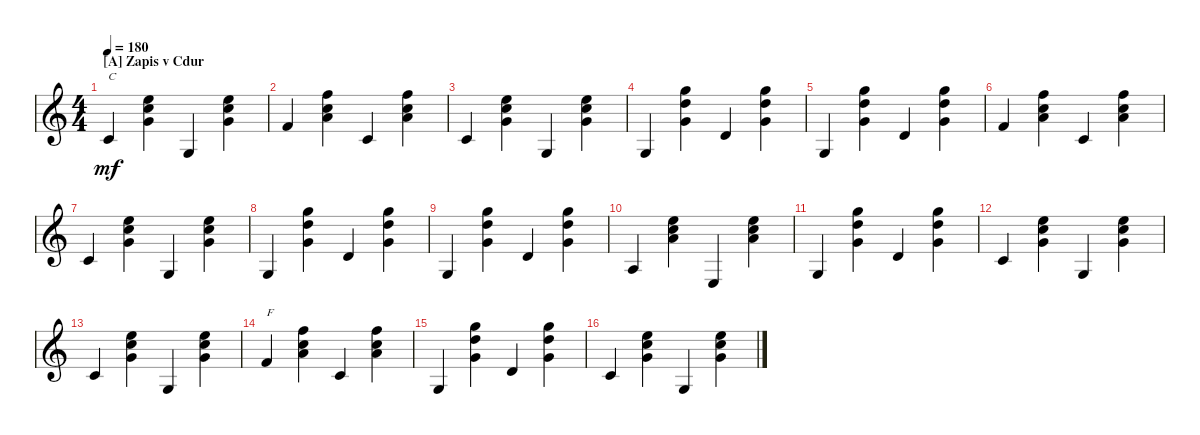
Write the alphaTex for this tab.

\defaultSystemsLayout 4
\bracketExtendMode groupsimilarinstruments
\singleTrackTrackNamePolicy hidden
\multiTrackTrackNamePolicy hidden
\firstSystemTrackNameOrientation horizontal
\otherSystemsTrackNameOrientation horizontal
\track ("Steel Guitar" "S-Gt") {instrument acousticguitarsteel}
\staff {score}
\tuning (E4 B3 G3 D3 A2 E2)
\ts (4 4)
\section ("A" "Zapis v Cdur")
\tempo 180
\clef g2
\ks c
3.5.4{txt "C" dy mf instrument acousticguitarsteel} (0.3 1.2 0.1).4 3.6.4 (0.3 1.2 0.1).4 |
3.4.4 (2.3 1.2 1.1).4 3.5.4 (2.3 1.2 1.1).4 |
3.5.4 (0.3 1.2 0.1).4 3.6.4 (0.3 1.2 0.1).4 |
3.6.4 (0.3 3.2 3.1).4 0.4.4 (0.3 3.2 3.1).4 |
3.6.4 (0.3 3.2 3.1).4 0.4.4 (0.3 3.2 3.1).4 |
3.4.4 (2.3 1.2 1.1).4 3.5.4 (2.3 1.2 1.1).4 |
3.5.4 (0.3 1.2 0.1).4 3.6.4 (0.3 1.2 0.1).4 |
3.6.4 (0.3 3.2 3.1).4 0.4.4 (0.3 3.2 3.1).4 |
3.6.4 (0.3 3.2 3.1).4 0.4.4 (0.3 3.2 3.1).4 |
0.5.4 (2.3 1.2 0.1).4 0.6.4 (2.3 1.2 0.1).4 |
3.6.4 (0.3 3.2 3.1).4 0.4.4 (0.3 3.2 3.1).4 |
3.5.4 (0.3 1.2 0.1).4 3.6.4 (0.3 1.2 0.1).4 |
3.5.4 (0.3 1.2 0.1).4 3.6.4 (0.3 1.2 0.1).4 |
3.4.4{txt "F"} (2.3 1.2 1.1).4 3.5.4 (2.3 1.2 1.1).4 |
3.6.4 (0.3 3.2 3.1).4 0.4.4 (0.3 3.2 3.1).4 |
3.5.4 (0.3 1.2 0.1).4 3.6.4 (0.3 1.2 0.1).4
